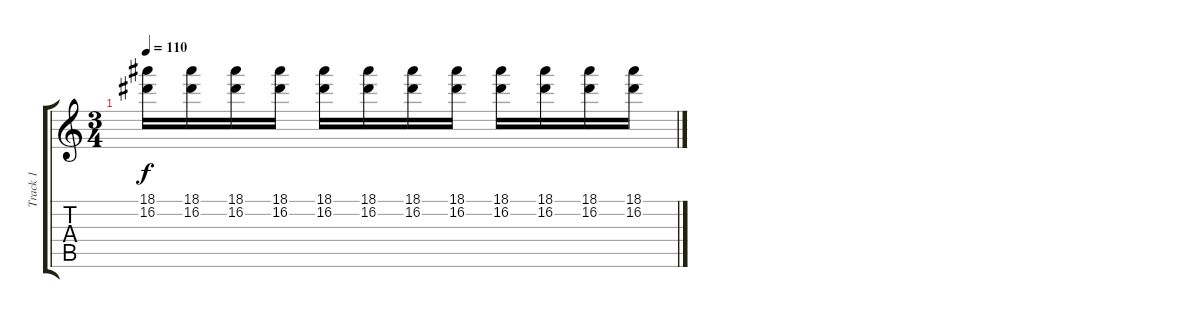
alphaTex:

\track ("Track 1" "Track 1") {instrument electricguitarjazz}
\staff {score tabs}
\tuning (E4 B3 G3 D3 A2 E2) {hide}
\ts (3 4)
\tempo 110
\clef g2
\ks c
(18.1 16.2).16{dy f} (18.1 16.2).16 (18.1 16.2).16 (18.1 16.2).16 (18.1 16.2).16 (18.1 16.2).16 (18.1 16.2).16 (18.1 16.2).16 (18.1 16.2).16 (18.1 16.2).16 (18.1 16.2).16 (18.1 16.2).16
